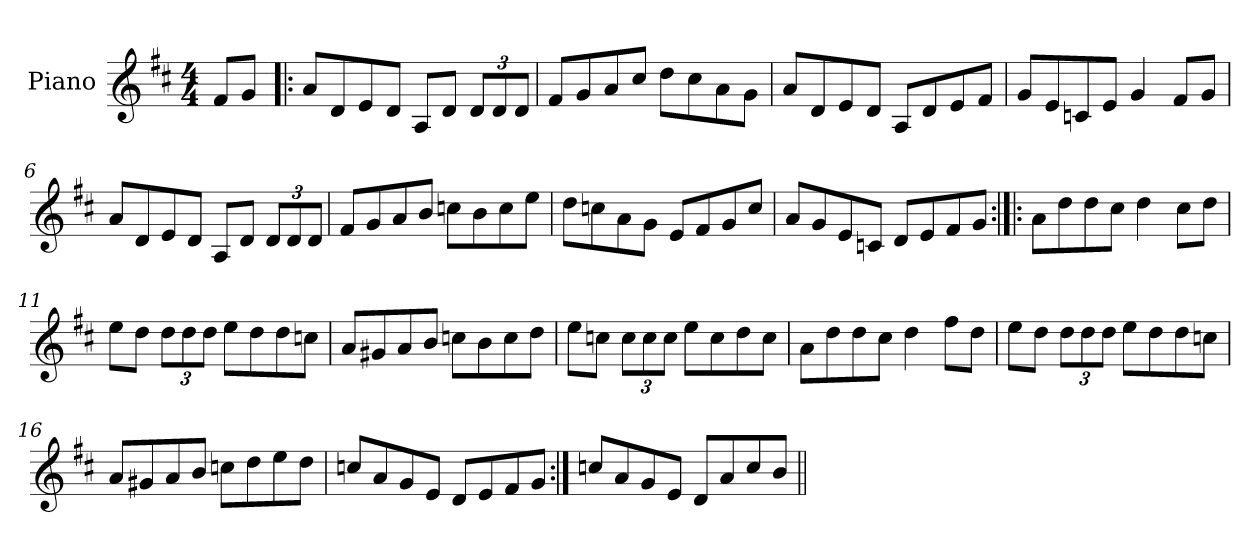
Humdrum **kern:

**kern
*part1
*staff1
*I"Piano
*I'Pno
*clefG2
*k[f#c#]
*D:
*M4/4
=1
8f#/L
8g/J
=2!|:
8a/L
8d/
8e/
8d/J
8A/L
8d/J
12d/L
12d/
12d/J
=3
8f#/L
8g/
8a/
8cc#/J
8dd\L
8cc#\
8a\
8g\J
=4
8a/L
8d/
8e/
8d/J
8A/L
8d/
8e/
8f#/J
!!LO:LB:g=z
=5
8g/L
8e/
8cn/
8e/J
4g/
8f#/L
8g/J
=6
8a/L
8d/
8e/
8d/J
8A/L
8d/J
12d/L
12d/
12d/J
=7
8f#/L
8g/
8a/
8b/J
8ccn\L
8b\
8cc\
8ee\J
=8
8dd\L
8ccn\
8a\
8g\J
8e/L
8f#/
8g/
8cc/J
!!LO:LB:g=z
=9
8a/L
8g/
8e/
8cn/J
8d/L
8e/
8f#/
8g/J
=10:|!|:
8a\L
8dd\
8dd\
8cc#\J
4dd\
8cc#\L
8dd\J
=11
8ee\L
8dd\J
12dd\L
12dd\
12dd\J
8ee\L
8dd\
8dd\
8ccn\J
=12
8a/L
8g#X/
8a/
8b/J
8ccn\L
8b\
8cc\
8dd\J
!!LO:LB:g=z
=13
8ee\L
8ccn\J
12cc\L
12cc\
12cc\J
8ee\L
8cc\
8dd\
8cc\J
=14
8a\L
8dd\
8dd\
8cc#\J
4dd\
8ff#\L
8dd\J
=15
8ee\L
8dd\J
12dd\L
12dd\
12dd\J
8ee\L
8dd\
8dd\
8ccn\J
=16
8a/L
8g#X/
8a/
8b/J
8ccn\L
8dd\
8ee\
8dd\J
!!LO:LB:g=z
=17
8ccn/L
8a/
8g/
8e/J
8d/L
8e/
8f#/
8g/J
=18:|!
8ccn/L
8a/
8g/
8e/J
8d/L
8a/
8cc/
8b/J
=||
*-
